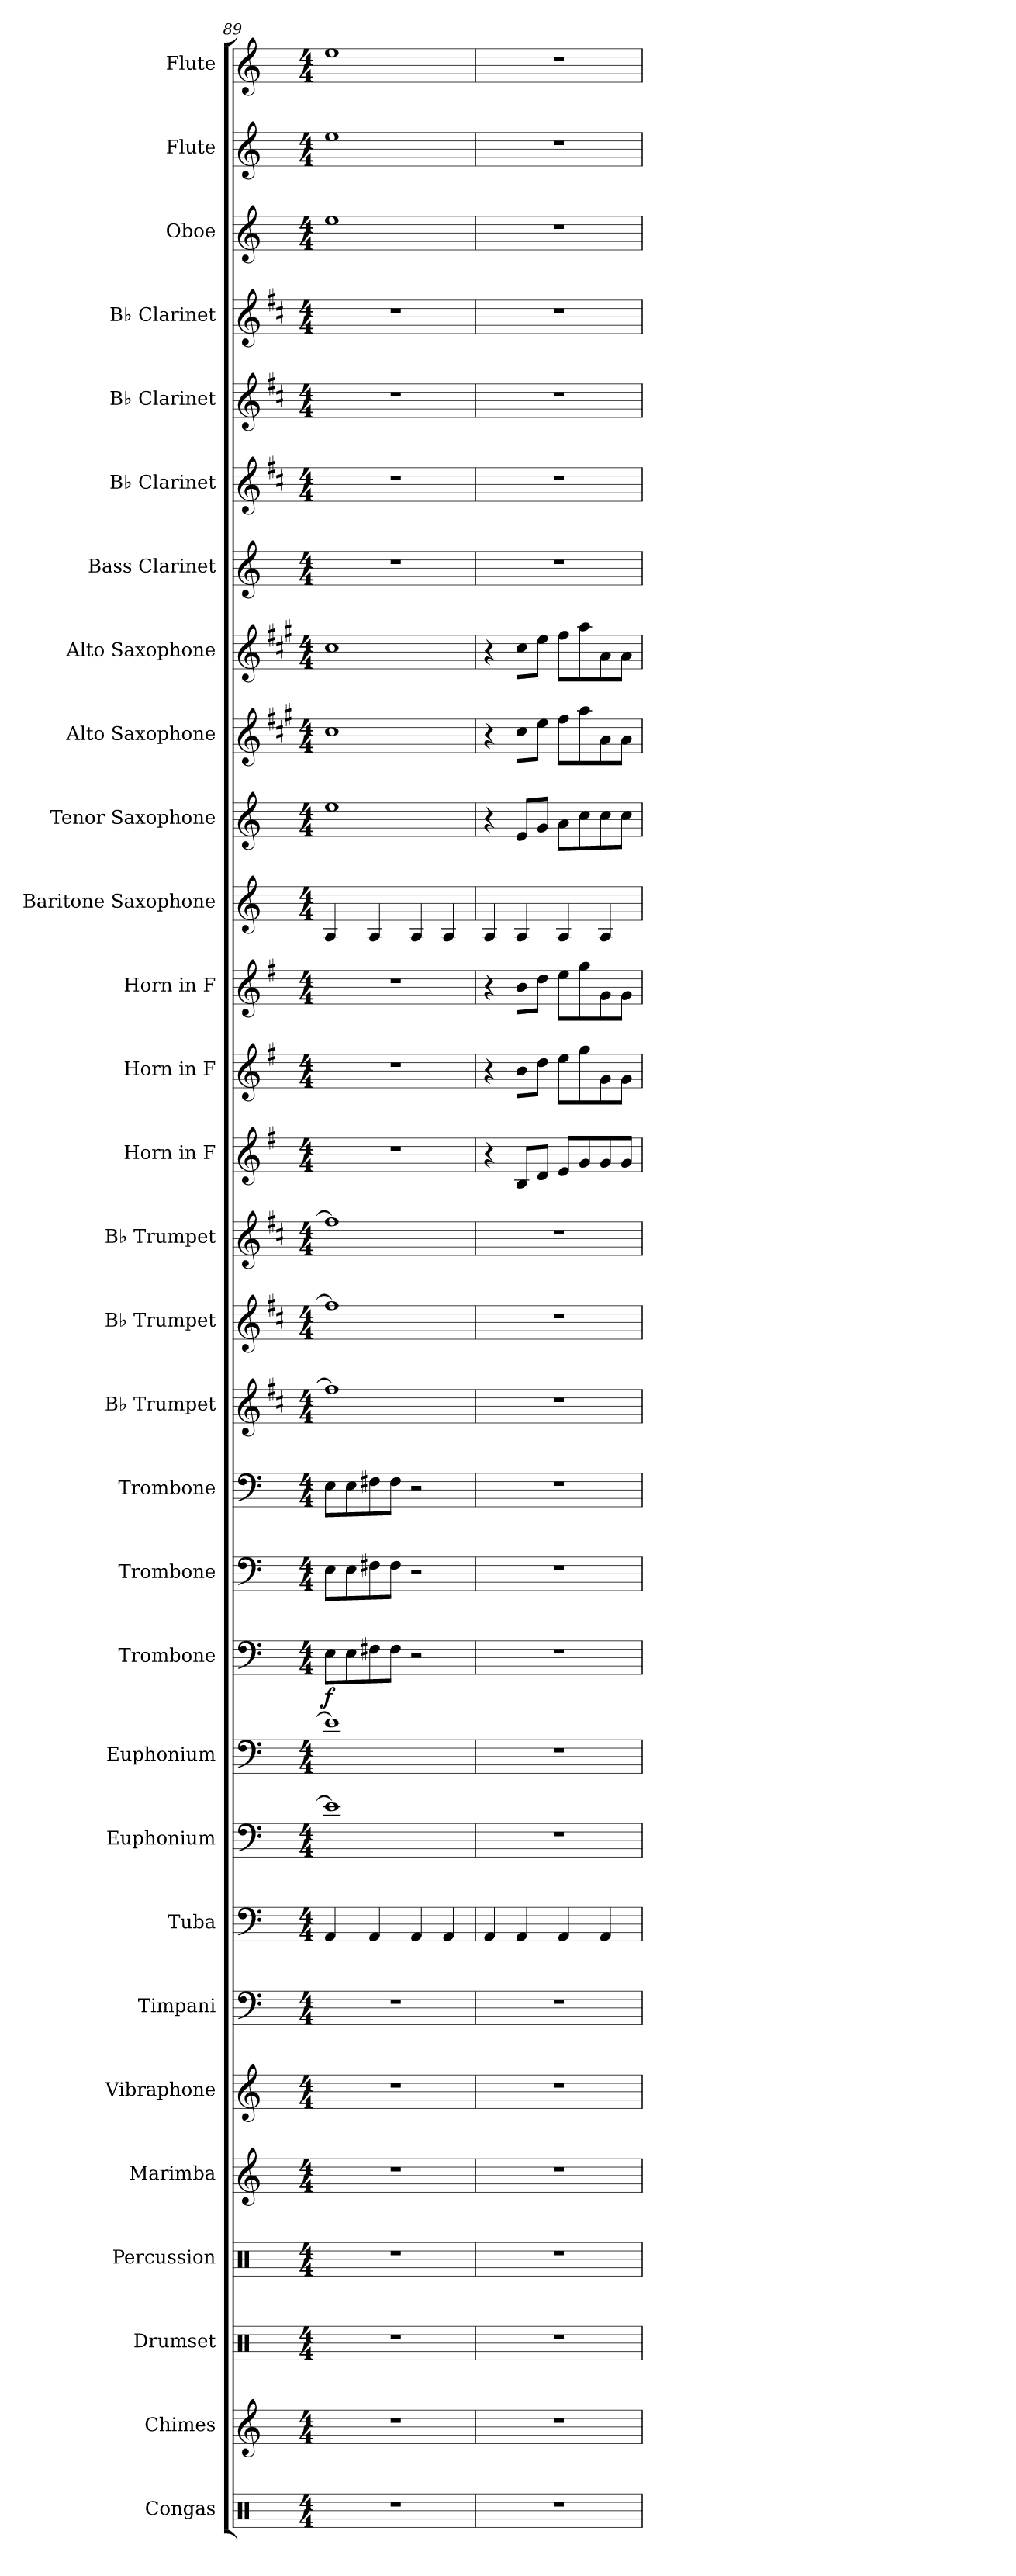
**kern	**kern	**kern	**kern	**kern	**kern	**kern	**kern	**kern	**kern	**kern	**dynam	**kern	**kern	**kern	**kern	**kern	**kern	**kern	**kern	**kern	**kern	**kern	**kern	**kern	**kern	**kern	**kern	**kern	**kern	**kern
*part30	*part29	*part28	*part27	*part26	*part25	*part24	*part23	*part22	*part21	*part20	*part20	*part19	*part18	*part17	*part16	*part15	*part14	*part13	*part12	*part11	*part10	*part9	*part8	*part7	*part6	*part5	*part4	*part3	*part2	*part1
*staff30	*staff29	*staff28	*staff27	*staff26	*staff25	*staff24	*staff23	*staff22	*staff21	*staff20	*staff20	*staff19	*staff18	*staff17	*staff16	*staff15	*staff14	*staff13	*staff12	*staff11	*staff10	*staff9	*staff8	*staff7	*staff6	*staff5	*staff4	*staff3	*staff2	*staff1
*I"Congas	*I"Chimes	*I"Drumset	*I"Percussion	*I"Marimba	*I"Vibraphone	*I"Timpani	*I"Tuba	*I"Euphonium	*I"Euphonium	*I"Trombone	*	*I"Trombone	*I"Trombone	*I"B♭ Trumpet	*I"B♭ Trumpet	*I"B♭ Trumpet	*I"Horn in F	*I"Horn in F	*I"Horn in F	*I"Baritone Saxophone	*I"Tenor Saxophone	*I"Alto Saxophone	*I"Alto Saxophone	*I"Bass Clarinet	*I"B♭ Clarinet	*I"B♭ Clarinet	*I"B♭ Clarinet	*I"Oboe	*I"Flute	*I"Flute
*I'Con.	*I'Cme.	*I'D. Set	*I'Perc.	*I'Mrm.	*I'Vib.	*I'Timp.	*I'Tba.	*I'Euph.	*I'Euph.	*I'Tbn.	*	*I'Tbn.	*I'Tbn.	*I'B♭ Tpt.	*I'B♭ Tpt.	*I'B♭ Tpt.	*	*	*	*I'Bar. Sax.	*I'T. Sax.	*I'A. Sax.	*I'A. Sax.	*I'B. Cl.	*I'B♭ Cl.	*I'B♭ Cl.	*I'B♭ Cl.	*I'Ob.	*I'Fl.	*I'Fl.
*clefX	*clefG2	*clefX	*clefX	*clefG2	*clefG2	*clefF4	*clefF4	*clefF4	*clefF4	*clefF4	*	*clefF4	*clefF4	*clefG2	*clefG2	*clefG2	*clefG2	*clefG2	*clefG2	*clefG2	*clefG2	*clefG2	*clefG2	*clefG2	*clefG2	*clefG2	*clefG2	*clefG2	*clefG2	*clefG2
*	*	*	*	*	*	*	*	*	*	*	*	*	*	*ITrd1c2	*ITrd1c2	*ITrd1c2	*ITrd4c7	*ITrd4c7	*ITrd4c7	*ITrd12c21	*ITrd8c14	*ITrd5c9	*ITrd5c9	*ITrd8c14	*ITrd1c2	*ITrd1c2	*ITrd1c2	*	*	*
*k[]	*k[]	*k[]	*k[]	*k[]	*k[]	*k[]	*k[]	*k[]	*k[]	*k[]	*	*k[]	*k[]	*k[]	*k[]	*k[]	*k[]	*k[]	*k[]	*k[]	*k[]	*k[]	*k[]	*k[]	*k[]	*k[]	*k[]	*k[]	*k[]	*k[]
*M4/4	*M4/4	*M4/4	*M4/4	*M4/4	*M4/4	*M4/4	*M4/4	*M4/4	*M4/4	*M4/4	*	*M4/4	*M4/4	*M4/4	*M4/4	*M4/4	*M4/4	*M4/4	*M4/4	*M4/4	*M4/4	*M4/4	*M4/4	*M4/4	*M4/4	*M4/4	*M4/4	*M4/4	*M4/4	*M4/4
=89	=89	=89	=89	=89	=89	=89	=89	=89	=89	=89	=89	=89	=89	=89	=89	=89	=89	=89	=89	=89	=89	=89	=89	=89	=89	=89	=89	=89	=89	=89
!	!	!	!	!	!	!	!	!	!	!	!LO:DY:b	!	!	!	!	!	!	!	!	!	!	!	!	!	!	!	!	!	!	!
1r	1r	1r	1r	1r	1r	1r	4AA/	1e]	1e]	8E\L	f	8E\L	8E\L	1ee]	1ee]	1ee]	1r	1r	1r	4AA/	1e	1e	1e	1r	1r	1r	1r	1ee	1ee	1ee
.	.	.	.	.	.	.	.	.	.	8E\	.	8E\	8E\	.	.	.	.	.	.	.	.	.	.	.	.	.	.	.	.	.
.	.	.	.	.	.	.	4AA/	.	.	8F#X\	.	8F#X\	8F#X\	.	.	.	.	.	.	4AA/	.	.	.	.	.	.	.	.	.	.
.	.	.	.	.	.	.	.	.	.	8F#\J	.	8F#\J	8F#\J	.	.	.	.	.	.	.	.	.	.	.	.	.	.	.	.	.
.	.	.	.	.	.	.	4AA/	.	.	2r	.	2r	2r	.	.	.	.	.	.	4AA/	.	.	.	.	.	.	.	.	.	.
.	.	.	.	.	.	.	4AA/	.	.	.	.	.	.	.	.	.	.	.	.	4AA/	.	.	.	.	.	.	.	.	.	.
!!LO:PB:g=z
=90	=90	=90	=90	=90	=90	=90	=90	=90	=90	=90	=90	=90	=90	=90	=90	=90	=90	=90	=90	=90	=90	=90	=90	=90	=90	=90	=90	=90	=90	=90
1r	1r	1r	1r	1r	1r	1r	4AA/	1r	1r	1r	.	1r	1r	1r	1r	1r	4r	4r	4r	4AA/	4r	4r	4r	1r	1r	1r	1r	1r	1r	1r
.	.	.	.	.	.	.	4AA/	.	.	.	.	.	.	.	.	.	8E/L	8e\L	8e\L	4AA/	8E/L	8e\L	8e\L	.	.	.	.	.	.	.
.	.	.	.	.	.	.	.	.	.	.	.	.	.	.	.	.	8G/J	8g\J	8g\J	.	8G/J	8g\J	8g\J	.	.	.	.	.	.	.
.	.	.	.	.	.	.	4AA/	.	.	.	.	.	.	.	.	.	8A/L	8a\L	8a\L	4AA/	8A\L	8a\L	8a\L	.	.	.	.	.	.	.
.	.	.	.	.	.	.	.	.	.	.	.	.	.	.	.	.	8c/	8cc\	8cc\	.	8c\	8cc\	8cc\	.	.	.	.	.	.	.
.	.	.	.	.	.	.	4AA/	.	.	.	.	.	.	.	.	.	8c/	8c\	8c\	4AA/	8c\	8c\	8c\	.	.	.	.	.	.	.
.	.	.	.	.	.	.	.	.	.	.	.	.	.	.	.	.	8c/J	8c\J	8c\J	.	8c\J	8c\J	8c\J	.	.	.	.	.	.	.
=	=	=	=	=	=	=	=	=	=	=	=	=	=	=	=	=	=	=	=	=	=	=	=	=	=	=	=	=	=	=
*-	*-	*-	*-	*-	*-	*-	*-	*-	*-	*-	*-	*-	*-	*-	*-	*-	*-	*-	*-	*-	*-	*-	*-	*-	*-	*-	*-	*-	*-	*-
